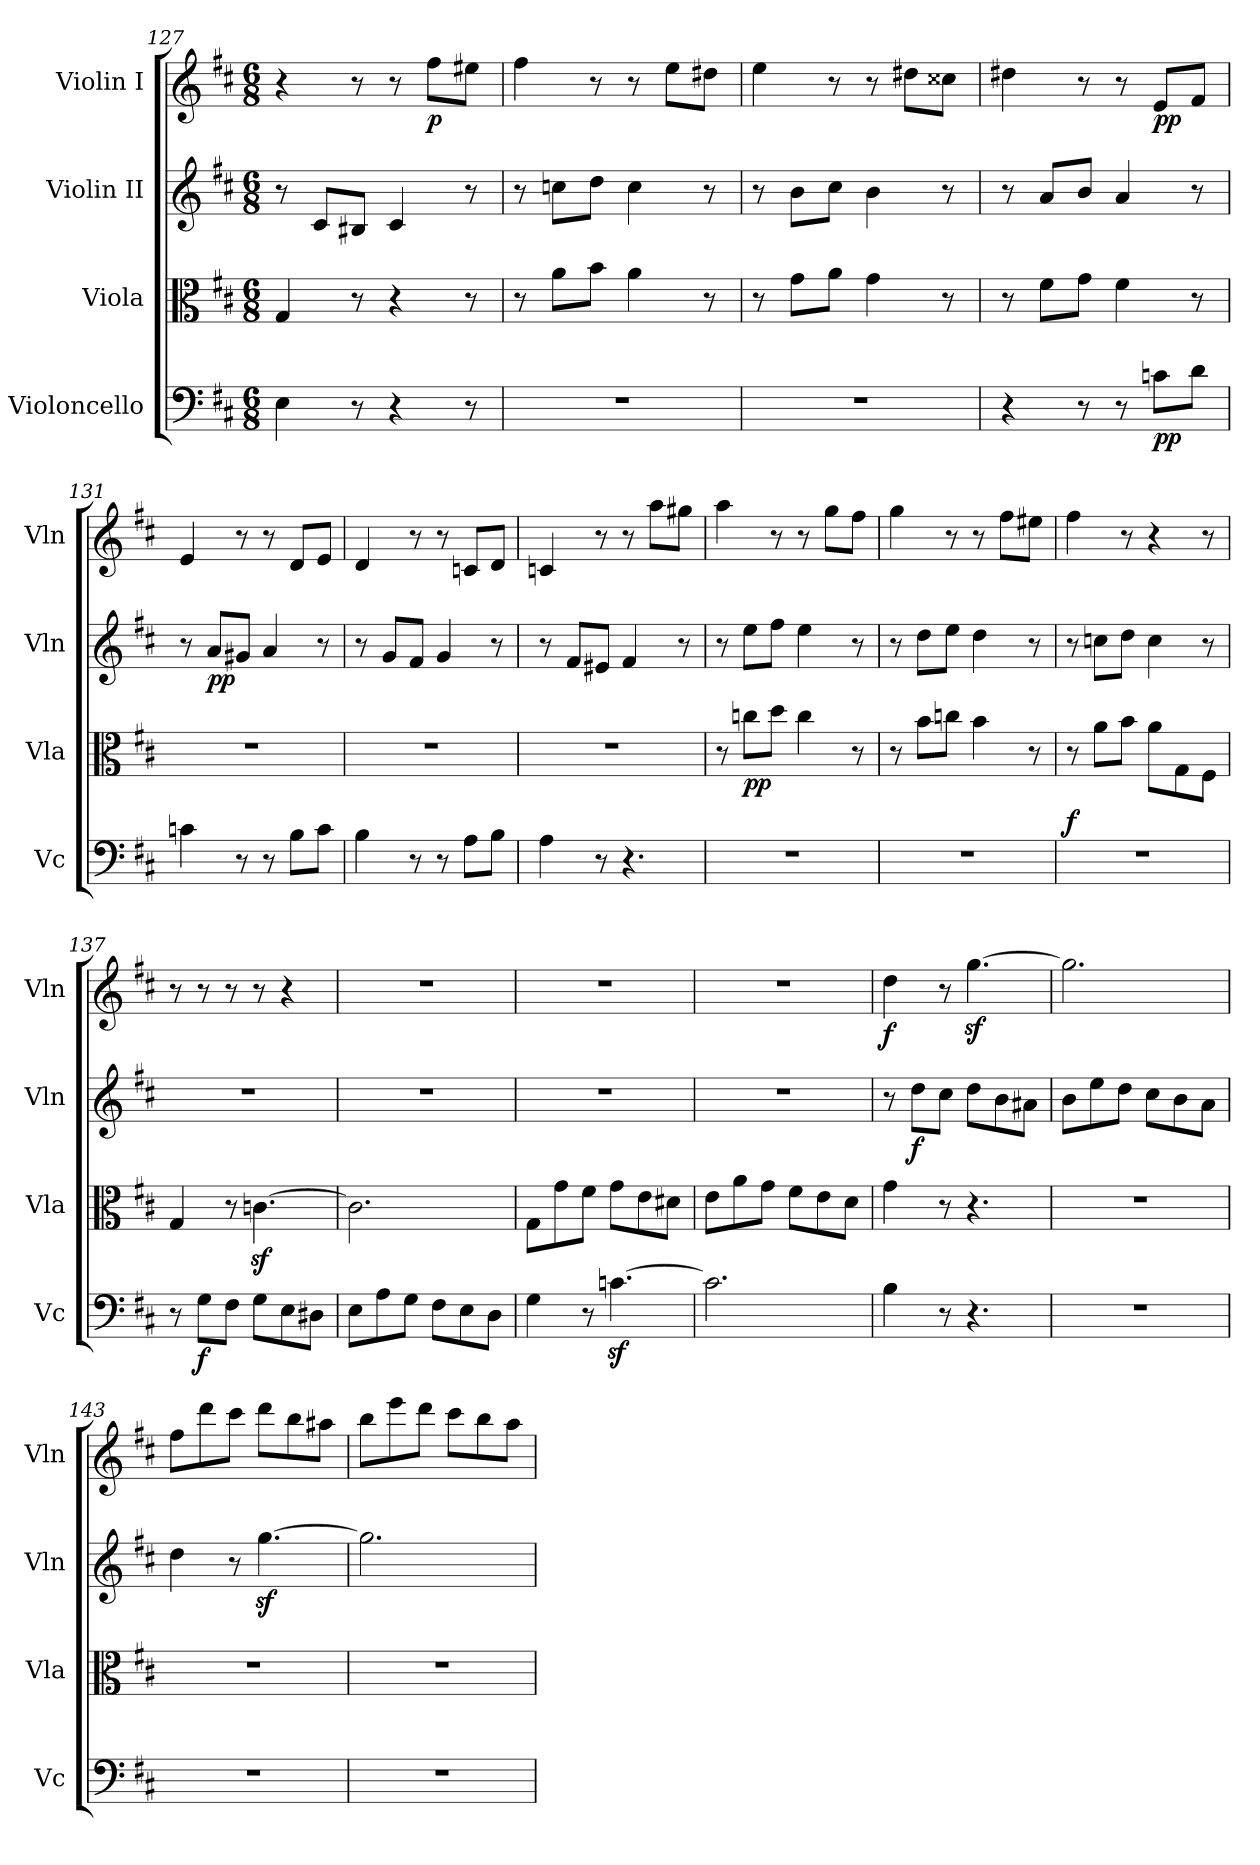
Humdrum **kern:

**kern	**dynam	**kern	**dynam	**kern	**dynam	**kern	**dynam
*part4	*part4	*part3	*part3	*part2	*part2	*part1	*part1
*staff4	*staff4	*staff3	*staff3	*staff2	*staff2	*staff1	*staff1
*I"Violoncello	*	*I"Viola	*	*I"Violin II	*	*I"Violin I	*
*I'Vc	*	*I'Vla	*	*I'Vln	*	*I'Vln	*
*clefF4	*	*clefC3	*	*clefG2	*	*clefG2	*
*k[f#c#]	*	*k[f#c#]	*	*k[f#c#]	*	*k[f#c#]	*
*M6/8	*	*M6/8	*	*M6/8	*	*M6/8	*
=127	=127	=127	=127	=127	=127	=127	=127
4E\	.	4G/	.	8r	.	4r	.
.	.	.	.	8c#/L	.	.	.
8r	.	8r	.	8B#X/J	.	8r	.
4r	.	4r	.	4c#/	.	8r	.
!	!	!	!	!	!	!	!LO:DY:b
.	.	.	.	.	.	8ff#\L	p
8r	.	8r	.	8r	.	8ee#X\J	.
=128	=128	=128	=128	=128	=128	=128	=128
2.r	.	8r	.	8r	.	4ff#\	.
.	.	8a\L	.	8ccn\L	.	.	.
.	.	8b\J	.	8dd\J	.	8r	.
.	.	4a\	.	4cc\	.	8r	.
.	.	.	.	.	.	8ee\L	.
.	.	8r	.	8r	.	8dd#X\J	.
=129	=129	=129	=129	=129	=129	=129	=129
2.r	.	8r	.	8r	.	4ee\	.
.	.	8g\L	.	8b\L	.	.	.
.	.	8a\J	.	8cc#\J	.	8r	.
.	.	4g\	.	4b\	.	8r	.
.	.	.	.	.	.	8dd#X\L	.
.	.	8r	.	8r	.	8cc##X\J	.
=130	=130	=130	=130	=130	=130	=130	=130
4r	.	8r	.	8r	.	4dd#X\	.
.	.	8f#\L	.	8a/L	.	.	.
8r	.	8g\J	.	8b/J	.	8r	.
8r	.	4f#\	.	4a/	.	8r	.
!	!LO:DY:b	!	!	!	!	!	!LO:DY:b
8cn\L	pp	.	.	.	.	8e/L	pp
8d\J	.	8r	.	8r	.	8f#/J	.
!!LO:PB:g=z
=131	=131	=131	=131	=131	=131	=131	=131
4cn\	.	2.r	.	8r	.	4e/	.
!	!	!	!	!	!LO:DY:b	!	!
.	.	.	.	8a/L	pp	.	.
8r	.	.	.	8g#X/J	.	8r	.
8r	.	.	.	4a/	.	8r	.
8B\L	.	.	.	.	.	8d/L	.
8c\J	.	.	.	8r	.	8e/J	.
=132	=132	=132	=132	=132	=132	=132	=132
4B\	.	2.r	.	8r	.	4d/	.
.	.	.	.	8g/L	.	.	.
8r	.	.	.	8f#/J	.	8r	.
8r	.	.	.	4g/	.	8r	.
8A\L	.	.	.	.	.	8cn/L	.
8B\J	.	.	.	8r	.	8d/J	.
=133	=133	=133	=133	=133	=133	=133	=133
4A\	.	2.r	.	8r	.	4cn/	.
.	.	.	.	8f#/L	.	.	.
8r	.	.	.	8e#X/J	.	8r	.
4.r	.	.	.	4f#/	.	8r	.
.	.	.	.	.	.	8aa\L	.
.	.	.	.	8r	.	8gg#X\J	.
=134	=134	=134	=134	=134	=134	=134	=134
2.r	.	8r	.	8r	.	4aa\	.
!	!	!	!LO:DY:b	!	!	!	!
.	.	8ccn\L	pp	8ee\L	.	.	.
.	.	8dd\J	.	8ff#\J	.	8r	.
.	.	4cc\	.	4ee\	.	8r	.
.	.	.	.	.	.	8gg\L	.
.	.	8r	.	8r	.	8ff#\J	.
=135	=135	=135	=135	=135	=135	=135	=135
2.r	.	8r	.	8r	.	4gg\	.
.	.	8b\L	.	8dd\L	.	.	.
.	.	8ccn\J	.	8ee\J	.	8r	.
.	.	4b\	.	4dd\	.	8r	.
.	.	.	.	.	.	8ff#\L	.
.	.	8r	.	8r	.	8ee#X\J	.
!!LO:LB:g=z
=136	=136	=136	=136	=136	=136	=136	=136
!	!LO:DY:a	!	!	!	!	!	!
2.r	f	8r	.	8r	.	4ff#\	.
.	.	8a\L	.	8ccn\L	.	.	.
.	.	8b\J	.	8dd\J	.	8r	.
.	.	8a\L	.	4cc\	.	4r	.
.	.	8G\	.	.	.	.	.
.	.	8F#\J	.	8r	.	8r	.
=137	=137	=137	=137	=137	=137	=137	=137
8r	.	4G/	.	2.r	.	8r	.
!	!LO:DY:b	!	!	!	!	!	!
8G\L	f	.	.	.	.	8r	.
8F#\J	.	8r	.	.	.	8r	.
8G\L	.	[4.cnz<\	.	.	.	8r	.
8E\	.	.	.	.	.	4r	.
8D#X\J	.	.	.	.	.	.	.
=138	=138	=138	=138	=138	=138	=138	=138
8E\L	.	2.c\]	.	2.r	.	2.r	.
8A\	.	.	.	.	.	.	.
8G\J	.	.	.	.	.	.	.
8F#\L	.	.	.	.	.	.	.
8E\	.	.	.	.	.	.	.
8D\J	.	.	.	.	.	.	.
=139	=139	=139	=139	=139	=139	=139	=139
4G\	.	8G\L	.	2.r	.	2.r	.
.	.	8g\	.	.	.	.	.
8r	.	8f#\J	.	.	.	.	.
[4.cnz<\	.	8g\L	.	.	.	.	.
.	.	8e\	.	.	.	.	.
.	.	8d#X\J	.	.	.	.	.
=140	=140	=140	=140	=140	=140	=140	=140
2.c\]	.	8e\L	.	2.r	.	2.r	.
.	.	8a\	.	.	.	.	.
.	.	8g\J	.	.	.	.	.
.	.	8f#\L	.	.	.	.	.
.	.	8e\	.	.	.	.	.
.	.	8d\J	.	.	.	.	.
!!LO:PB:g=z
=141	=141	=141	=141	=141	=141	=141	=141
!	!	!	!	!	!	!	!LO:DY:b
4B\	.	4g\	.	8r	.	4dd\	f
!	!	!	!	!	!LO:DY:b	!	!
.	.	.	.	8dd\L	f	.	.
8r	.	8r	.	8cc#\J	.	8r	.
4.r	.	4.r	.	8dd\L	.	[4.ggz<\	.
.	.	.	.	8b\	.	.	.
.	.	.	.	8a#X\J	.	.	.
=142	=142	=142	=142	=142	=142	=142	=142
2.r	.	2.r	.	8b\L	.	2.gg\]	.
.	.	.	.	8ee\	.	.	.
.	.	.	.	8dd\J	.	.	.
.	.	.	.	8cc#\L	.	.	.
.	.	.	.	8b\	.	.	.
.	.	.	.	8a\J	.	.	.
=143	=143	=143	=143	=143	=143	=143	=143
2.r	.	2.r	.	4dd\	.	8ff#\L	.
.	.	.	.	.	.	8ddd\	.
.	.	.	.	8r	.	8ccc#\J	.
.	.	.	.	[4.ggz<\	.	8ddd\L	.
.	.	.	.	.	.	8bb\	.
.	.	.	.	.	.	8aa#X\J	.
=144	=144	=144	=144	=144	=144	=144	=144
2.r	.	2.r	.	2.gg\]	.	8bb\L	.
.	.	.	.	.	.	8eee\	.
.	.	.	.	.	.	8ddd\J	.
.	.	.	.	.	.	8ccc#\L	.
.	.	.	.	.	.	8bb\	.
.	.	.	.	.	.	8aa\J	.
=	=	=	=	=	=	=	=
*-	*-	*-	*-	*-	*-	*-	*-
